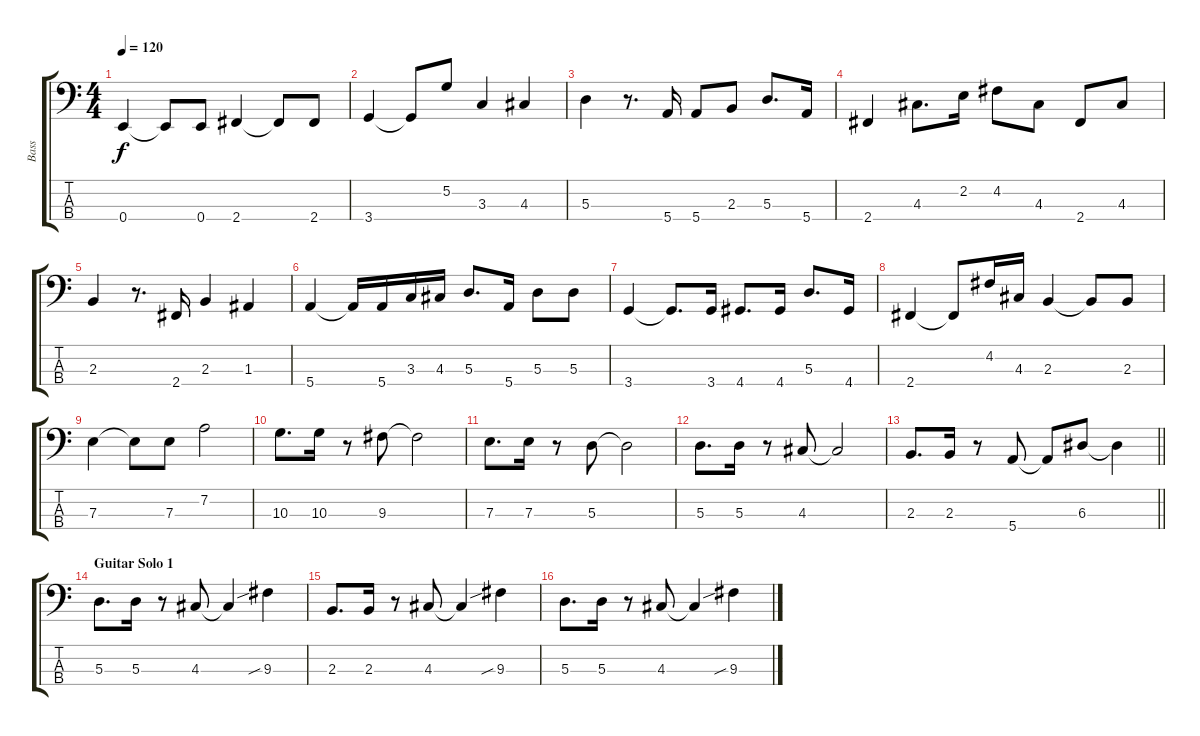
\track ("Bass" "Bass") {instrument electricbassfinger}
\staff {score tabs}
\tuning (G2 D2 A1 E1) {hide}
\ts (4 4)
\tempo 120
\clef f4
\ks c
0.4.4{dy f} 0.4{t}.8 0.4.8 2.4.4 2.4{t}.8 2.4.8 |
3.4.4 3.4{t}.8 5.2.8 3.3.4 4.3.4 |
5.3.4 r.8{d} 5.4.16 5.4.8 2.3.8 5.3.8{d} 5.4.16 |
2.4.4 4.3.8{d} 2.2.16 4.2.8 4.3.8 2.4.8 4.3.8 |
2.3.4 r.8{d} 2.4.16 2.3.4 1.3.4 |
5.4.4 5.4{t}.16 5.4.16 3.3.16 4.3.16 5.3.8{d} 5.4.16 5.3.8 5.3.8 |
3.4.4 3.4{t}.8{d} 3.4.16 4.4.8{d} 4.4.16 5.3.8{d} 4.4.16 |
2.4.4 2.4{t}.8 4.2.16 4.3.16 2.3.4 2.3{t}.8 2.3.8 |
7.3.4 7.3{t}.8 7.3.8 7.2.2 |
10.3.8{d} 10.3.16 r.8 9.3.8 9.3{t}.2 |
7.3.8{d} 7.3.16 r.8 5.3.8 5.3{t}.2 |
5.3.8{d} 5.3.16 r.8 4.3.8 4.3{t}.2 |
\barLineRight lightlight
2.3.8{d} 2.3.16 r.8 5.4.8 5.4{t}.8 6.3.8 6.3{t}.4 |
\section ("" "Guitar Solo 1")
5.3.8{d} 5.3.16 r.8 4.3.8 4.3{t}.4 9.3{sib}.4 |
2.3.8{d} 2.3.16 r.8 4.3.8 4.3{t}.4 9.3{sib}.4 |
5.3.8{d} 5.3.16 r.8 4.3.8 4.3{t}.4 9.3{sib}.4
